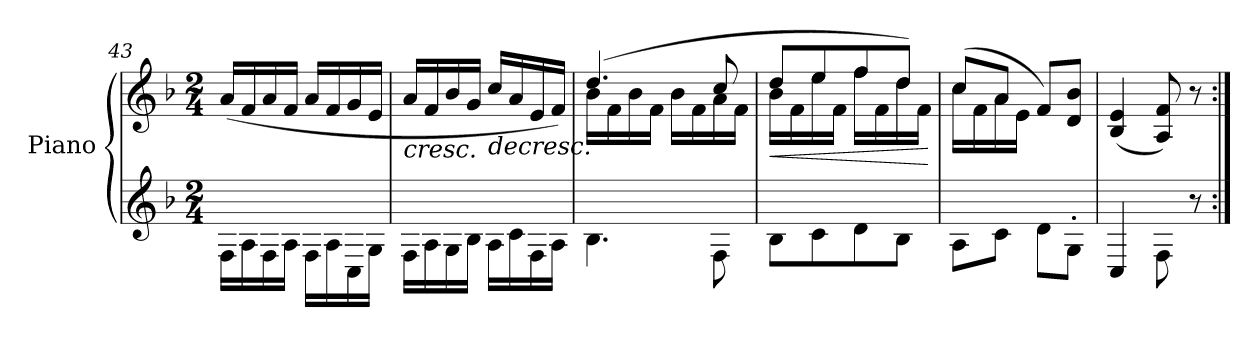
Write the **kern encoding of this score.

**kern	**kern	**dynam
*part1	*part1	*part1
*staff2	*staff1	*staff1/2
*I"Piano	*	*
*I'Pno.	*	*
*clefG2	*clefG2	*
*k[b-]	*k[b-]	*
*M2/4	*M2/4	*
=43	=43	=43
16F\LL	(>16a/LL	.
16A\	16f/	.
16F\	16a/	.
16A\JJ	16f/JJ	.
16F\LL	16a/LL	.
16A\	16f/	.
16C\	16g/	.
16G\JJ	16e/JJ	.
=44	=44	=44
!	!	!LO:HP:b
16F\LL	16a/LL	<
16A\	16f/	.
16G\	16b-/	.
16B-\JJ	16g/JJ	.
!	!	!LO:HP:b
16A\LL	16cc/LL	>
16c\	16a/	.
16F\	16e/	.
16A\JJ	16f/JJ)	.
.	.	[
!!LO:LB:g=z
=45	=45	=45
*	*^	*
!	!	!	!LO:DY:b=2
!	!	!	!LO:DY:n=1:a
4.B-<\	(>4.dd/	16b-<\LL	fp fp
.	.	16f\	.
.	.	16b-\	.
.	.	16f\JJ	.
.	.	16b-\LL	.
.	.	16f\	.
8F<\	8cc/	16a\	.
.	.	16f\JJ	.
=46	=46	=46	=46
!	!	!	!LO:HP:b
8B-<\L	8dd/L	16b->\LL	<
.	.	16f\	.
8c\	8ee/	16ee\	.
.	.	16f\JJ	.
8d\	8ff/	16ff\LL	] ] ]
.	.	16f\	.
8B-\J	8dd/J)	16dd\	.
.	.	16f\JJ	.
*	*v	*v	*
.	.	[
=47	=47	=47
*	*^	*
8A<\L	(>8cc/L	16cc\LL	.
.	.	16f\	.
8c\J	8a/J	16a\	.
.	.	16e\JJ	.
8d\L	8f/L)	4ryy	.
8G<'\J	8d/ 8b-/J	.	.
*	*v	*v	*
=48	=48	=48
4C/	(<4B-/ 4e/	.
8F\	8A/ 8f/)	.
8r	8r	.
=:|!	=:|!	=:|!
*-	*-	*-
